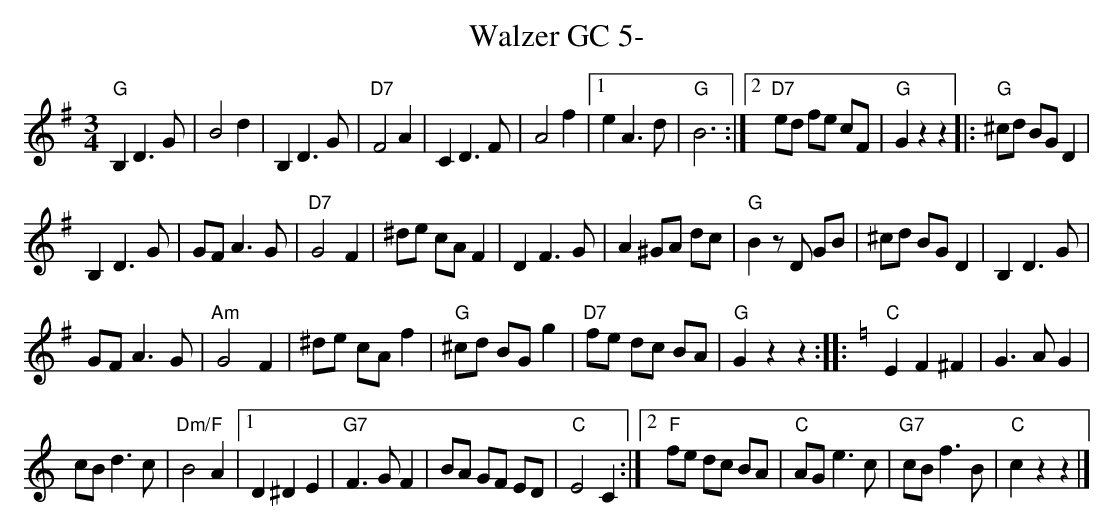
X:1
T:Walzer GC 5-
M:3/4
L:1/8
K:Gmaj%%MIDI gchordon
"G"B,2D3G | B4d2 | B,2D3G | "D7"F4A2 | C2D3F | A4f2 |1 e2A3d | "G"B6 :|2 "D7"ed fe cF | "G"G2 z2z2 |: "G"^cd BG D2 |
B,2D3G | GF A3G | "D7"G4F2 | ^de cA F2 | D2F3G | A2 ^GA dc | "G"B2 zD GB | ^cd BG D2 | B,2D3G |
GF A3G | "Am"G4F2 | ^de cA f2 | "G"^cd BG g2 | "D7"fe dc BA | "G"G2 z2z2 :: \
K:Cmaj
"C"E2F2^F2 | G3AG2 |
cB d3c | "Dm/F"B4A2 |1 D2^D2E2 | "G7"F3G F2 | BA GF ED | "C"E4C2 :|2 "F"fe dc BA | "C"AG e3c | "G7"cB f3B | "C"c2 z2z2 |]
